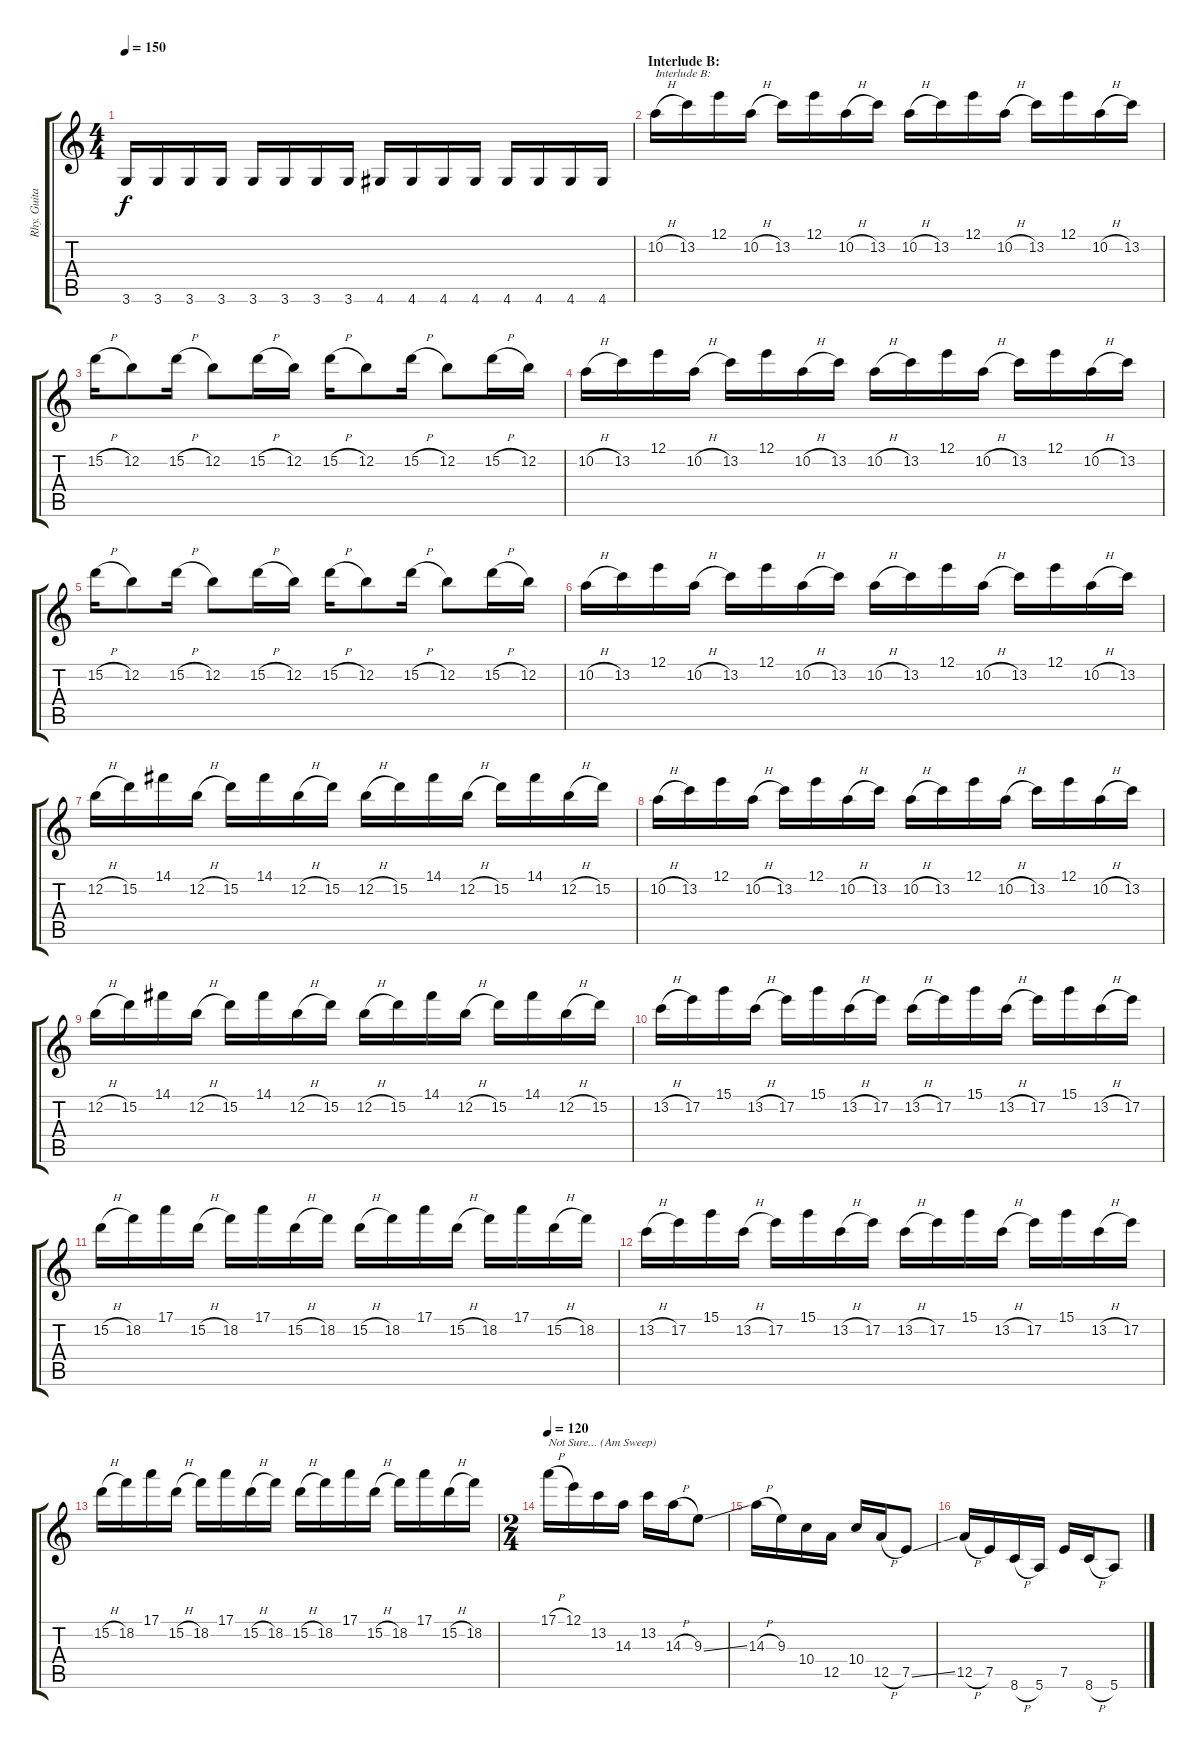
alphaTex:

\track ("Rhy. Guitar 1" "Rhy. Guita") {instrument distortionguitar}
\staff {score tabs}
\tuning (E4 B3 G3 D3 A2 E2) {hide}
\ts (4 4)
\tempo 150
\clef g2
\ks c
3.6.16{dy f} 3.6.16 3.6.16 3.6.16 3.6.16 3.6.16 3.6.16 3.6.16 4.6.16 4.6.16 4.6.16 4.6.16 4.6.16 4.6.16 4.6.16 4.6.16 |
\section ("" "Interlude B:")
10.2{h}.16{txt "Interlude B:"} 13.2.16 12.1.16 10.2{h}.16 13.2.16 12.1.16 10.2{h}.16 13.2.16 10.2{h}.16 13.2.16 12.1.16 10.2{h}.16 13.2.16 12.1.16 10.2{h}.16 13.2.16 |
15.2{h}.16 12.2.8 15.2{h}.16 12.2.8 15.2{h}.16 12.2.16 15.2{h}.16 12.2.8 15.2{h}.16 12.2.8 15.2{h}.16 12.2.16 |
10.2{h}.16 13.2.16 12.1.16 10.2{h}.16 13.2.16 12.1.16 10.2{h}.16 13.2.16 10.2{h}.16 13.2.16 12.1.16 10.2{h}.16 13.2.16 12.1.16 10.2{h}.16 13.2.16 |
15.2{h}.16 12.2.8 15.2{h}.16 12.2.8 15.2{h}.16 12.2.16 15.2{h}.16 12.2.8 15.2{h}.16 12.2.8 15.2{h}.16 12.2.16 |
10.2{h}.16 13.2.16 12.1.16 10.2{h}.16 13.2.16 12.1.16 10.2{h}.16 13.2.16 10.2{h}.16 13.2.16 12.1.16 10.2{h}.16 13.2.16 12.1.16 10.2{h}.16 13.2.16 |
12.2{h}.16 15.2.16 14.1.16 12.2{h}.16 15.2.16 14.1.16 12.2{h}.16 15.2.16 12.2{h}.16 15.2.16 14.1.16 12.2{h}.16 15.2.16 14.1.16 12.2{h}.16 15.2.16 |
10.2{h}.16 13.2.16 12.1.16 10.2{h}.16 13.2.16 12.1.16 10.2{h}.16 13.2.16 10.2{h}.16 13.2.16 12.1.16 10.2{h}.16 13.2.16 12.1.16 10.2{h}.16 13.2.16 |
12.2{h}.16 15.2.16 14.1.16 12.2{h}.16 15.2.16 14.1.16 12.2{h}.16 15.2.16 12.2{h}.16 15.2.16 14.1.16 12.2{h}.16 15.2.16 14.1.16 12.2{h}.16 15.2.16 |
13.2{h}.16 17.2.16 15.1.16 13.2{h}.16 17.2.16 15.1.16 13.2{h}.16 17.2.16 13.2{h}.16 17.2.16 15.1.16 13.2{h}.16 17.2.16 15.1.16 13.2{h}.16 17.2.16 |
15.2{h}.16 18.2.16 17.1.16 15.2{h}.16 18.2.16 17.1.16 15.2{h}.16 18.2.16 15.2{h}.16 18.2.16 17.1.16 15.2{h}.16 18.2.16 17.1.16 15.2{h}.16 18.2.16 |
13.2{h}.16 17.2.16 15.1.16 13.2{h}.16 17.2.16 15.1.16 13.2{h}.16 17.2.16 13.2{h}.16 17.2.16 15.1.16 13.2{h}.16 17.2.16 15.1.16 13.2{h}.16 17.2.16 |
15.2{h}.16 18.2.16 17.1.16 15.2{h}.16 18.2.16 17.1.16 15.2{h}.16 18.2.16 15.2{h}.16 18.2.16 17.1.16 15.2{h}.16 18.2.16 17.1.16 15.2{h}.16 18.2.16 |
\ts (2 4)
\tempo 120
17.1{h}.16{txt "Not Sure... (Am Sweep)"} 12.1.16 13.2.16 14.3.16 13.2.16 14.3{h}.16 9.3{ss}.8 |
14.3{h}.16 9.3.16 10.4.16 12.5.16 10.4.16 12.5{h}.16 7.5{ss}.8 |
12.5{h}.16 7.5.16 8.6{h}.16 5.6.16 7.5.16 8.6{h}.16 5.6.8
